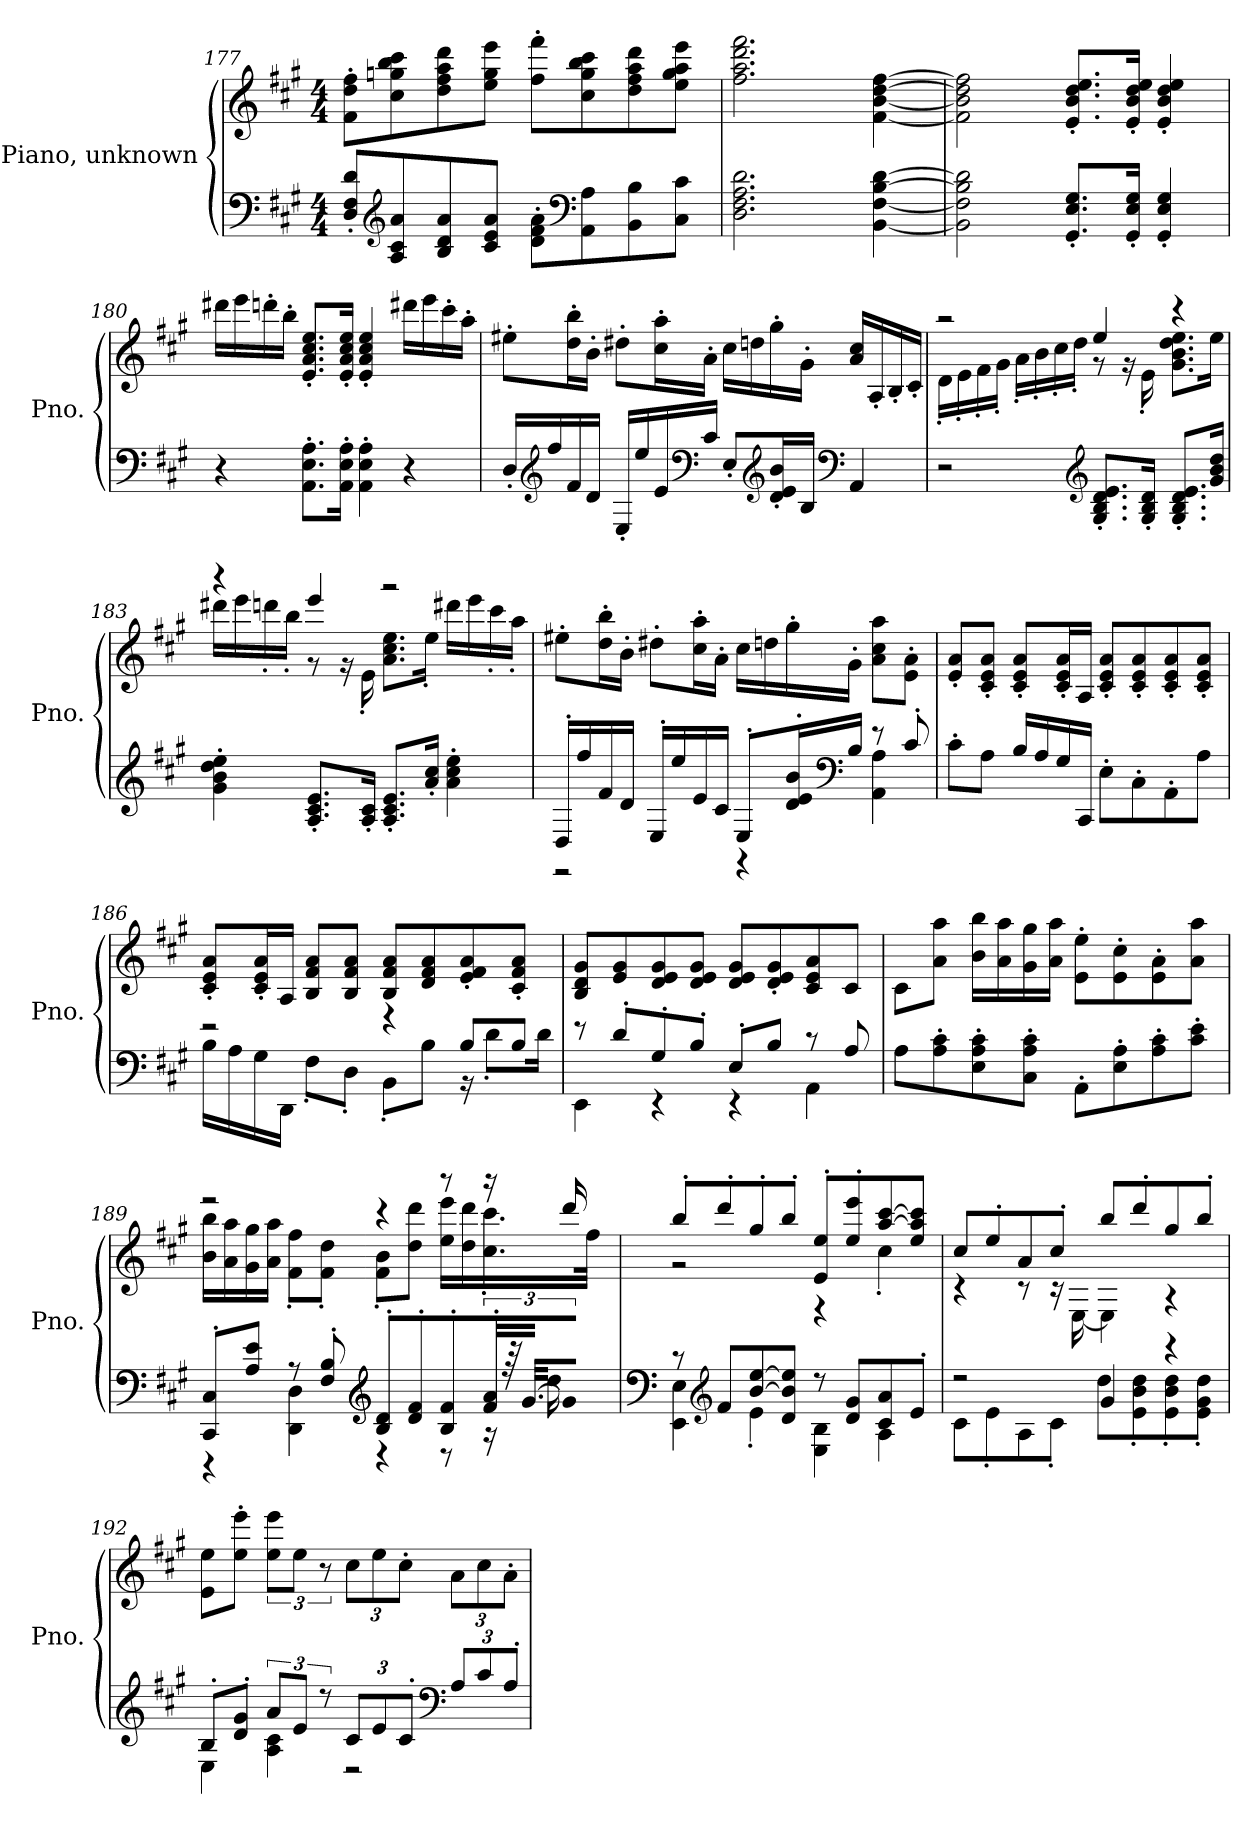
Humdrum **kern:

**kern	**kern
*part1	*part1
*staff2	*staff1
*I"Piano, unknown	*
*I'Pno.	*
!!LO:LB:g=z
*clefF4	*clefG2
*k[f#c#g#]	*k[f#c#g#]
*M4/4	*M4/4
=177	=177
8D/' 8F#/' 8d/'L	8f#\' 8dd\' 8ff#\'L
*clefG2	*
8A/ 8c#/ 8a/	8cc#\ 8ggn\ 8bb\ 8ccc#\
8B/ 8d/ 8a/	8dd\ 8ff#\ 8aa\ 8ddd\
8c#/ 8e/ 8a/J	8ee\ 8gg\ 8eee\J
8d\' 8f#\' 8a\'L	8ff#\' 8fff#\'L
*clefF4	*
8AA\ 8A\	8cc#\ 8gg\ 8bb\ 8ccc#\
8BB\ 8B\	8dd\ 8ff#\ 8aa\ 8ddd\
8C#\ 8c#\J	8ee\ 8gg\ 8aa\ 8eee\J
=178	=178
2.D\ 2.F#\ 2.A\ 2.d\	2.ff#\ 2.aa\ 2.ddd\ 2.fff#\
[4BB\ [4F#\ [4B\ [4d\	[4f#\ [4b\ [4dd\ [4ff#\
=179	=179
2BB\] 2F#\] 2B\] 2d\]	2f#\] 2b\] 2dd\] 2ff#\]
8.GG#/' 8.E/' 8.G#/'L	8.e/' 8.b/' 8.dd/' 8.ee/'L
16GG#/' 16E/' 16G#/'Jk	16e/' 16b/' 16dd/' 16ee/'Jk
4GG#/' 4E/' 4G#/'	4e/' 4b/' 4dd/' 4ee/'
=180	=180
4r	16ddd#X\LL
.	16eee\
.	16dddn'\
.	16bb'\JJ
8.AA\' 8.E\' 8.A\'L	8.e/' 8.a/' 8.cc#/' 8.ee/'L
16AA\' 16E\' 16A\'Jk	16e/' 16a/' 16cc#/' 16ee/'Jk
4AA\' 4E\' 4A\'	4e/' 4a/' 4cc#/' 4ee/'
4r	16ddd#X\LL
.	16eee\
.	16ccc#'\
.	16aa'\JJ
!!LO:LB:g=z
=181	=181
16D'/LL	8ee#X'\L
*clefG2	*
16ff#/	.
16f#/	16dd\' 16bb\'L
16d/JJ	16b'\JJ
16E'/LL	8dd#X'\L
16ee/	.
16e/	16cc#\' 16aa\'L
*clefF4	*
16c#/JJ	16a'\JJ
8E'/L	16cc#\LL
.	16ddn\
*clefG2	*
16d/' 16e/' 16b/'L	16gg#'\
16B/JJ	16g#'\JJ
*clefF4	*
4AA/	16a/ 16cc#/LL
.	16A'/
.	16B'/
.	16c#'/JJ
=182	=182
*	*^
2r	2r	16d'\LL
.	.	16e'\
.	.	16f#'\
.	.	16g#'\JJ
.	.	16a'\LL
.	.	16b'\
.	.	16cc#'\
.	.	16dd'\JJ
*clefG2	*	*
8.G#/' 8.B/' 8.d/' 8.e/'L	4ee/	8r
.	.	16r
16G#/' 16B/' 16d/'Jk	.	16e'\
8.G#/' 8.B/' 8.d/' 8.e/'L	4r	8.g#\ 8.b\ 8.dd\ 8.ee\L
16g#/ 16b/ 16dd/Jk	.	16ee\Jk
!!LO:PB:g=z	!!
=183	=183	=183
4g#\' 4b\' 4dd\' 4ee\'	4r	16ddd#X\LL
.	.	16eee\
.	.	16dddn'\
.	.	16bb'\JJ
8.A/' 8.c#/' 8.e/'L	4eee/	8r
.	.	16r
16A/' 16c#/'Jk	.	16e'\
8.A/' 8.c#/' 8.e/'L	2r	8.a\ 8.cc#\ 8.ee\L
16a/' 16cc#/'Jk	.	16ee'\Jk
4a\' 4cc#\' 4ee\'	.	16ddd#X\LL
.	.	16eee\
.	.	16ccc#'\
.	.	16aa'\JJ
*	*v	*v
=184	=184
*^	*
16D'/LL	2r	8ee#X'\L
16ff#/	.	.
16f#/	.	16dd\' 16bb\'L
16d/JJ	.	16b'\JJ
16E'/LL	.	8dd#X'\L
16ee/	.	.
16e/	.	16cc#\' 16aa\'L
16c#/JJ	.	16a'\JJ
8E'/L	4r	16cc#\LL
.	.	16ddn\
16d/' 16e/' 16b/'L	.	16gg#'\
*clefF4	*	*
16B/JJ	.	16g#'\JJ
8r	4AA\ 4A\	8a\ 8cc#\ 8aa\L
8c#'/	.	8e\' 8a\'J
*v	*v	*
!!LO:LB:g=z
=185	=185
8c#'\L	8e/' 8a/'L
8A\J	8c#/' 8e/' 8a/'J
16B/LL	8c#/' 8e/' 8a/'L
16A/	.
16G#/	16c#/' 16e/' 16a/'L
16CC#/JJ	16A/JJ
8E'\L	8c#/' 8e/' 8a/'L
8C#'\	8c#/' 8e/' 8a/'
8AA'\	8c#/' 8e/' 8a/'
8A\J	8c#/' 8e/' 8a/'J
=186	=186
*^	*
2r	16B\LL	8c#/' 8e/' 8a/'L
.	16A\	.
.	16G#\	16c#/' 16e/' 16a/'L
.	16DD\JJ	16A/JJ
.	8F#'\L	8B/ 8f#/ 8a/L
.	8D'\J	8B/ 8f#/ 8a/J
4r	8BB'\L	8B/ 8f#/ 8a/L
.	8B\J	8d/ 8f#/ 8a/
8B/L	16r	8e/' 8f#/' 8a/'
.	8d'\L	.
8B/J	.	8c#/' 8f#/' 8a/'J
.	16d\Jk	.
=187	=187	=187
8r	4EE\	8B/ 8d/ 8g#/L
8d'/L	.	8e/ 8g#/
8G#'/	4r	8d/ 8e/ 8g#/
8B'/J	.	8d/ 8e/ 8g#/J
8E'/L	4r	8d/ 8e/ 8g#/L
8B/J	.	8d/' 8e/' 8g#/'
8r	4AA\	8c#/ 8e/ 8a/
8A/	.	8c#/J
*v	*v	*
!!LO:LB:g=z
=188	=188
8A\L	8c#\L
8A\' 8c#\'	8a\ 8aa\J
8E\' 8A\' 8c#\'	16b\ 16bb\LL
.	16a\ 16aa\
8C#\' 8A\' 8c#\'J	16g#\ 16gg#\
.	16a\ 16aa\JJ
8AA'\L	8e\' 8ee\'L
8E\' 8A\'	8e\' 8cc#\'
8A\' 8c#\'	8e\' 8a\'
8c#\' 8e\'J	8a\ 8aa\J
=189	=189
*^	*^
8CC#/' 8C#/'L	4r	2r	16b\ 16bb\LL
.	.	.	16a\ 16aa\
8A/ 8e/J	.	.	16g#\ 16gg#\
.	.	.	16a\ 16aa\JJ
8r	4DD\ 4D\	.	8f#\' 8ff#\'L
8F#/' 8B/'	.	.	8f#\' 8dd\'J
*clefG2	*	*	*
8B/' 8d/'L	4r	4r	8f#\' 8b\'L
8d/' 8f#/'	.	.	8dd\ 8ddd\J
8B/' 8f#/'	8r	8r	16ee\ 16eee\LL
.	.	.	16dd\ 16ddd\
48f#/' 48a/'Jkk	16r	16r	16.cc#\' 16.ccc#\'
96r	.	.	.
[48.g#/KLL	.	.	.
16g#/JJ]	16dd\	16ddd/	.
.	.	.	32ff#\JJk
!!LO:LB:g=z	!!
=190	=190	=190	=190
*clefF4	*	*	*
8r	4EE\ 4E\	8bb'/L	2r
*clefG2	*	*	*
8f#/L	.	8ddd'/	.
[8b/ [8ee/	4e'\	8gg#'/	.
8d/ 8b/] 8ee/]J	.	8bb'/J	.
8r	4E\ 4B\	8e/' 8ee/'L	4r
8d/ 8g#/L	.	8ee/' 8eee/'	.
8c#/ 8a/	4A\	[8aa/ [8ccc#/	4cc#'\
8e'/J	.	8ee/ 8aa/] 8ccc#/]J	.
=191	=191	=191	=191
2r	8c#\L	8cc#/L	4r
.	8e'\	8ee'/	.
.	8A\	8a/	8r
.	8c#'\J	8cc#'/J	16r
.	.	.	[16E\
4g#/	8dd\L	8bb/L	4E\]
.	8e\' 8b\' 8dd\'	8ddd'/	.
4r	8e\' 8b\' 8dd\'	8gg#/	4r
.	8e\' 8g#\' 8dd\'J	8bb'/J	.
*	*	*v	*v
=192	=192	=192
8B'/L	4E\	8e\ 8ee\L
8d/' 8g#/'J	.	8ee\' 8eee\'J
12a/L	4A\ 4c#\	12ee\ 12eee\L
12e/J	.	12ee\J
12r	.	12r
*Xbrackettup	*	*Xbrackettup
12c#/L	2r	12cc#\L
12e/	.	12ee\
12c#'/J	.	12cc#'\J
*clefF4	*	*
12A/L	.	12a\L
12c#/	.	12cc#\
12A'/J	.	12a'\J
*v	*v	*
=	=
*-	*-
